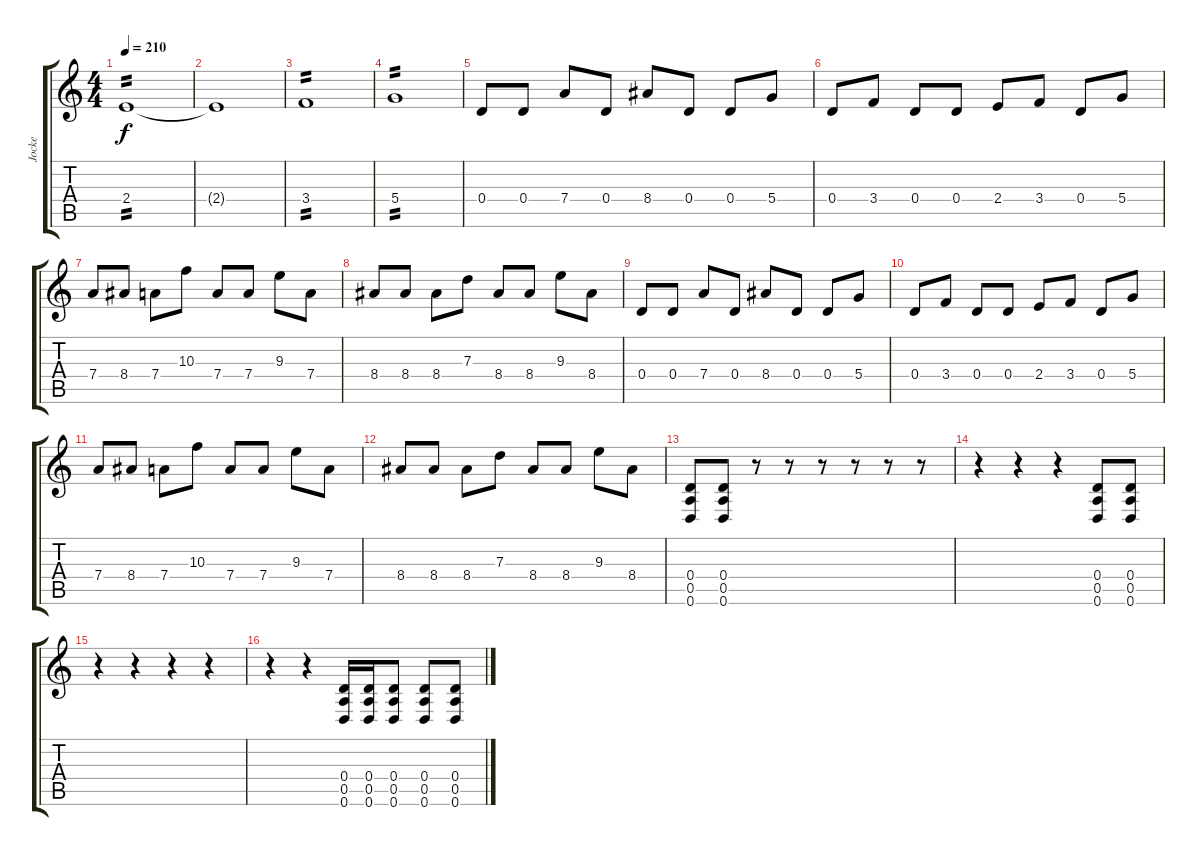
\track ("Jocke" "Jocke") {instrument distortionguitar}
\staff {score tabs}
\tuning (E4 B3 G3 D3 A2 D2) {hide}
\ts (4 4)
\tempo 210
\clef g2
\ks c
2.4.1{tp 2 dy f} |
2.4{t}.1 |
3.4.1{tp 2} |
5.4.1{tp 2} |
0.4.8 0.4.8 7.4.8 0.4.8 8.4.8 0.4.8 0.4.8 5.4.8 |
0.4.8 3.4.8 0.4.8 0.4.8 2.4.8 3.4.8 0.4.8 5.4.8 |
7.4.8 8.4.8 7.4.8 10.3.8 7.4.8 7.4.8 9.3.8 7.4.8 |
8.4.8 8.4.8 8.4.8 7.3.8 8.4.8 8.4.8 9.3.8 8.4.8 |
0.4.8 0.4.8 7.4.8 0.4.8 8.4.8 0.4.8 0.4.8 5.4.8 |
0.4.8 3.4.8 0.4.8 0.4.8 2.4.8 3.4.8 0.4.8 5.4.8 |
7.4.8 8.4.8 7.4.8 10.3.8 7.4.8 7.4.8 9.3.8 7.4.8 |
8.4.8 8.4.8 8.4.8 7.3.8 8.4.8 8.4.8 9.3.8 8.4.8 |
(0.4 0.5 0.6).8 (0.4 0.5 0.6).8 r.8 r.8 r.8 r.8 r.8 r.8 |
r.4 r.4 r.4 (0.4 0.5 0.6).8 (0.4 0.5 0.6).8 |
r.4 r.4 r.4 r.4 |
r.4 r.4 (0.4 0.5 0.6).16 (0.4 0.5 0.6).16 (0.4 0.5 0.6).8 (0.4 0.5 0.6).8 (0.4 0.5 0.6).8
